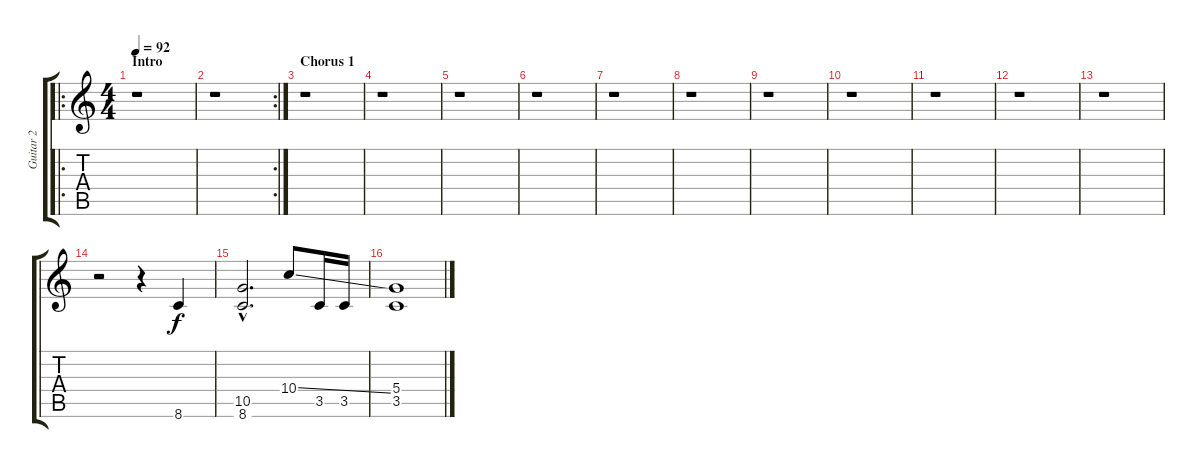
\track ("Guitar 2" "Guitar 2") {instrument distortionguitar}
\staff {score tabs}
\tuning (E4 B3 G3 D3 A2 E2) {hide}
\ro
\ts (4 4)
\section ("" "Intro")
\tempo 92
\clef g2
\ks c
r.1{dy f instrument distortionguitar} |
\rc 2
r.1 |
\section ("" "Chorus 1")
r.1 |
r.1 |
r.1 |
r.1 |
r.1 |
r.1 |
r.1 |
r.1 |
r.1 |
r.1 |
r.1 |
r.2 r.4 8.6.4 |
(10.5{hac} 8.6{hac}).2{d} 10.4{ss}.8 3.5.16 3.5.16 |
(5.4 3.5).1
